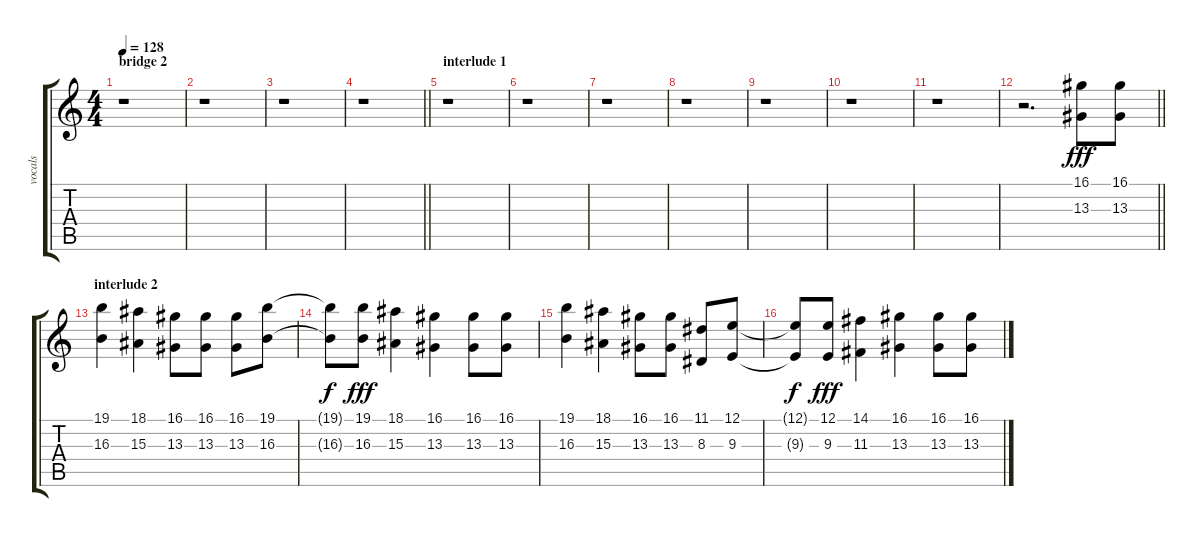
\track ("vocals" "vocals") {instrument drawbarorgan}
\staff {score tabs}
\tuning (E4 B3 G3 D3 A2 E2) {hide}
\ts (4 4)
\section ("" "bridge 2")
\tempo 128
\clef g2
\ks c
r.1{dy fff} |
r.1 |
r.1 |
\barLineRight lightlight
r.1 |
\section ("" "interlude 1")
r.1 |
r.1 |
r.1 |
r.1 |
r.1 |
r.1 |
r.1 |
\barLineRight lightlight
r.2{d} (16.1 13.3).8 (16.1 13.3).8 |
\section ("" "interlude 2")
(19.1 16.3).4 (18.1 15.3).4 (16.1 13.3).8 (16.1 13.3).8 (16.1 13.3).8 (19.1 16.3).8 |
(19.1{t} 16.3{t}).8{dy f} (19.1 16.3).8{dy fff} (18.1 15.3).4 (16.1 13.3).4 (16.1 13.3).8 (16.1 13.3).8 |
(19.1 16.3).4 (18.1 15.3).4 (16.1 13.3).8 (16.1 13.3).8 (11.1 8.3).8 (12.1 9.3).8 |
(12.1{t} 9.3{t}).8{dy f} (12.1 9.3).8{dy fff} (14.1 11.3).4 (16.1 13.3).4 (16.1 13.3).8 (16.1 13.3).8
